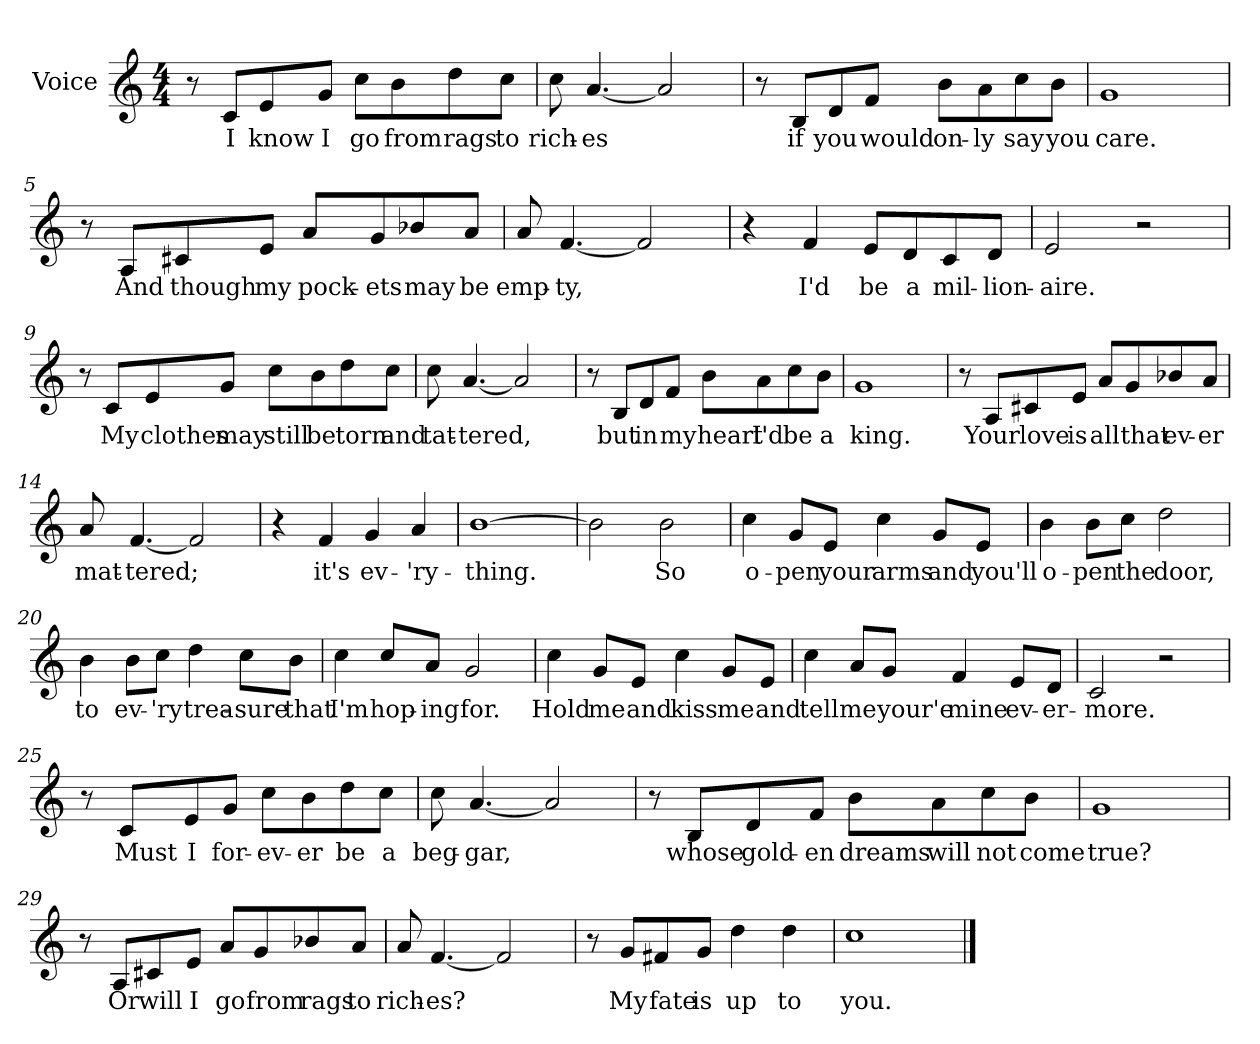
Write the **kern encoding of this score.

**kern	**text
*part1	*part1
*staff1	*staff1
*I"Voice	*
*clefG2	*
*k[]	*
*C:	*
*M4/4	*
=1	=1
8r	.
8c/L	I
8e/	know
8g/J	I
8cc\L	go
8b\	from
8dd\	rags
8cc\J	to
=2	=2
8cc\	rich-
[4.a/	-es
2a/]	.
=3	=3
8r	.
8B/L	if
8d/	you
8f/J	would
8b\L	on-
8a\	ly
8cc\	say
8b\J	you
=4	=4
1g	care.
!!LO:LB:g=z
=5	=5
8r	.
8A/L	And
8c#X/	though
8e/J	my
8a/L	pock-
8g/	ets
8b-X/	may
8a/J	be
=6	=6
8a/	emp-
[4.f/	ty,
2f/]	.
=7	=7
4r	.
4f/	I'd
8e/L	be
8d/	a
8c/	mil-
8d/J	-lion-
=8	=8
2e/	-aire.
2r	.
!!LO:LB:g=z
=9	=9
8r	.
8c/L	My
8e/	clothes
8g/J	may
8cc\L	still
8b\	be
8dd\	torn
8cc\J	and
=10	=10
8cc\	tat-
[4.a/	tered,
2a/]	.
=11	=11
8r	.
8B/L	but
8d/	in
8f/J	my
8b\L	heart
8a\	I'd
8cc\	be
8b\J	a
=12	=12
1g	king.
!!LO:LB:g=z
=13	=13
8r	.
8A/L	Your
8c#X/	love
8e/J	is
8a/L	all
8g/	that
8b-X/	ev-
8a/J	-er
=14	=14
8a/	mat-
[4.f/	tered;
2f/]	.
=15	=15
4r	.
4f/	it's
4g/	ev-
4a/	-'ry-
=16	=16
[1b	-thing.
=17	=17
2b\]	.
2b\	So
!!LO:LB:g=z
=18	=18
4cc\	o-
8g/L	-pen
8e/J	your
4cc\	arms
8g/L	and
8e/J	you'll
=19	=19
4b\	o-
8b\L	-pen
8cc\J	the
2dd\	door,
=20	=20
4b\	to
8b\L	ev-
8cc\J	-'ry
4dd\	trea-
8cc\L	-sure
8b\J	that
!!LO:LB:g=z
=21	=21
4cc\	I'm
8cc/L	hop-
8a/J	-ing
2g/	for.
=22	=22
4cc\	Hold
8g/L	me
8e/J	and
4cc\	kiss
8g/L	me
8e/J	and
=23	=23
4cc\	tell
8a/L	me
8g/J	your'e
4f/	mine
8e/L	ev-
8d/J	-er-
=24	=24
2c/	-more.
2r	.
!!LO:LB:g=z
=25	=25
8r	.
8c/L	Must
8e/	I
8g/J	for-
8cc\L	-ev-
8b\	-er
8dd\	be
8cc\J	a
=26	=26
8cc\	beg-
[4.a/	gar,
2a/]	.
=27	=27
8r	.
8B/L	whose
8d/	gold-
8f/J	-en
8b\L	dreams
8a\	will
8cc\	not
8b\J	come
=28	=28
1g	true?
!!LO:LB:g=z
=29	=29
8r	.
8A/L	Or
8c#X/	will
8e/J	I
8a/L	go
8g/	from
8b-X/	rags
8a/J	to
=30	=30
8a/	rich-
[4.f/	es?
2f/]	.
=31	=31
8r	.
8g/L	My
8f#X/	fate
8g/J	is
4dd\	up
4dd\	to
=32	=32
1cc	you.
==	==
*-	*-
